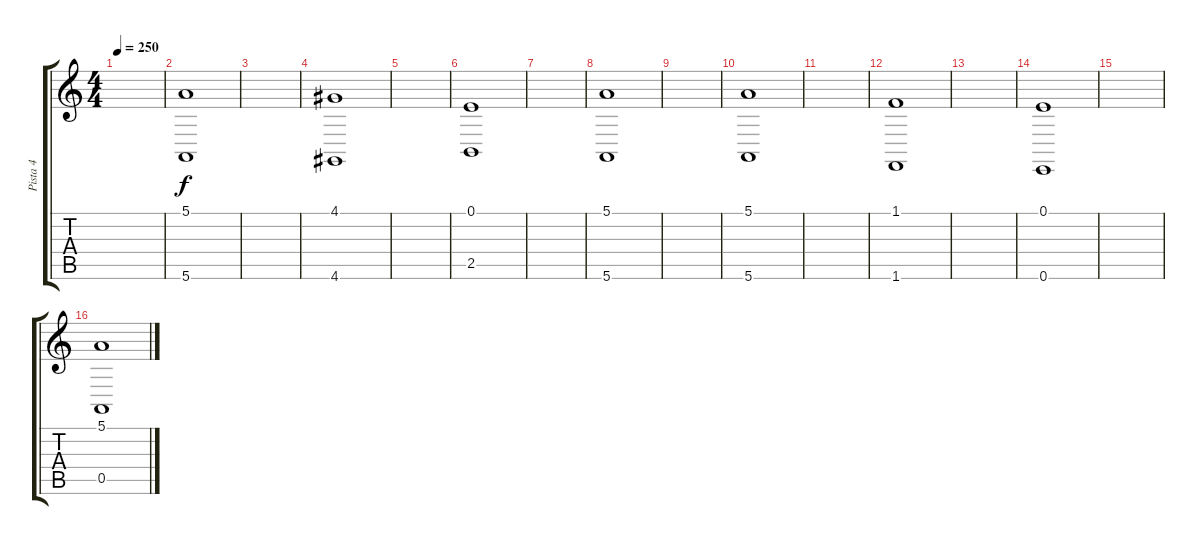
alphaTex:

\track ("Pista 4" "Pista 4") {instrument tubularbells}
\staff {score tabs}
\tuning (E4 B3 G3 D3 A2 E2) {hide}
\ts (4 4)
\tempo 250
\clef g2
\ks c
|
(5.1 5.6).1 |
|
(4.1 4.6).1 |
|
(0.1 2.5).1 |
|
(5.1 5.6).1 |
|
(5.1 5.6).1 |
|
(1.1 1.6).1 |
|
(0.1 0.6).1 |
|
(5.1 0.5).1
